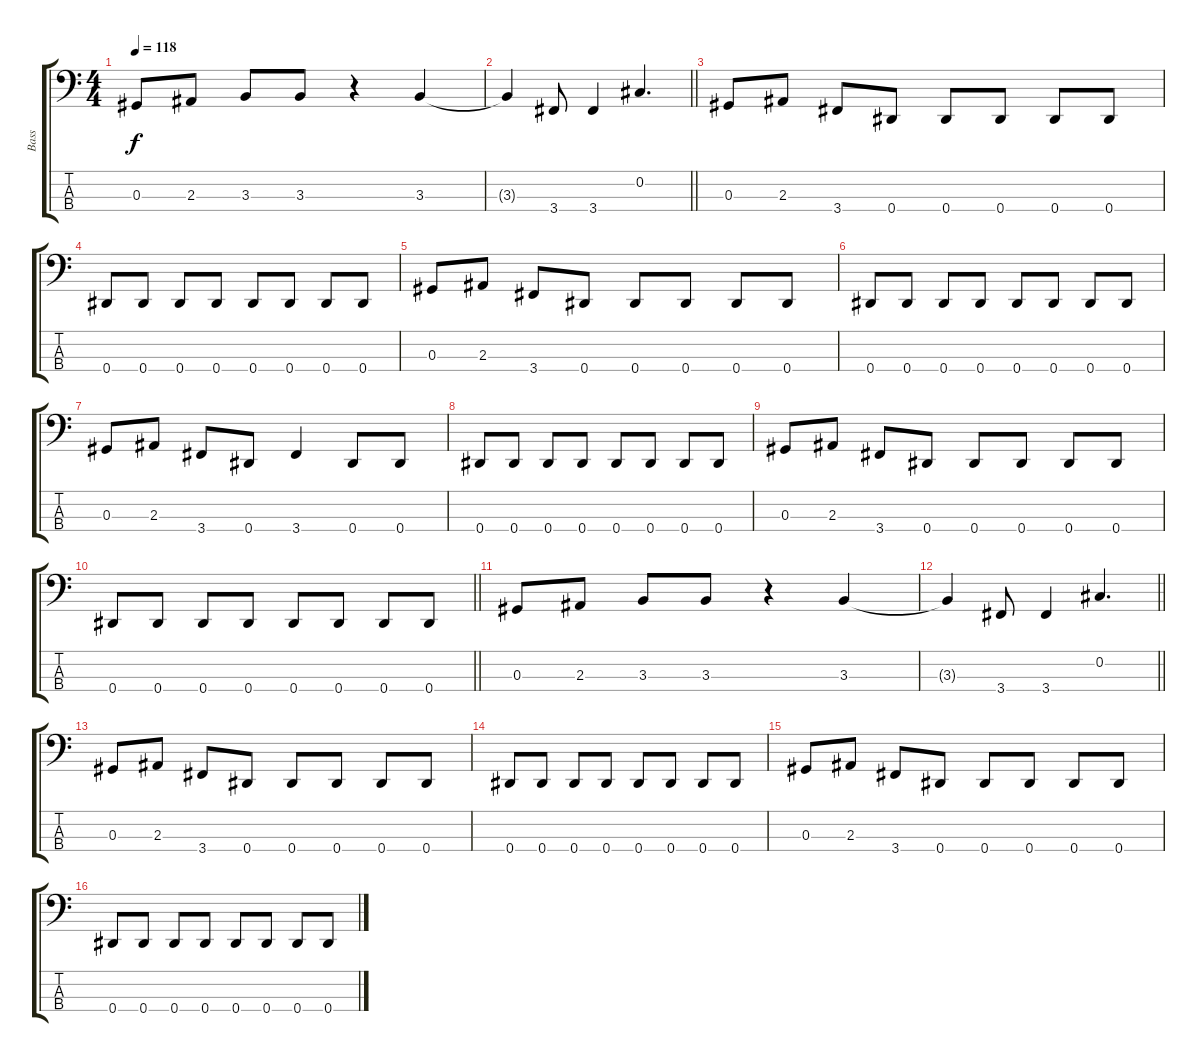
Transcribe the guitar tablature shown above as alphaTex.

\track ("Bass" "Bass") {instrument electricbassfinger}
\staff {score tabs}
\tuning (Gb2 Db2 Ab1 Eb1) {hide}
\ts (4 4)
\tempo 118
\clef f4
\ks c
0.3.8{dy f} 2.3.8 3.3.8 3.3.8 r.4 3.3.4 |
\barLineRight lightlight
3.3{t}.4 3.4.8 3.4.4 0.2.4{d} |
0.3.8 2.3.8 3.4.8 0.4.8 0.4.8 0.4.8 0.4.8 0.4.8 |
0.4.8 0.4.8 0.4.8 0.4.8 0.4.8 0.4.8 0.4.8 0.4.8 |
0.3.8 2.3.8 3.4.8 0.4.8 0.4.8 0.4.8 0.4.8 0.4.8 |
0.4.8 0.4.8 0.4.8 0.4.8 0.4.8 0.4.8 0.4.8 0.4.8 |
0.3.8 2.3.8 3.4.8 0.4.8 3.4.4 0.4.8 0.4.8 |
0.4.8 0.4.8 0.4.8 0.4.8 0.4.8 0.4.8 0.4.8 0.4.8 |
0.3.8 2.3.8 3.4.8 0.4.8 0.4.8 0.4.8 0.4.8 0.4.8 |
\barLineRight lightlight
0.4.8 0.4.8 0.4.8 0.4.8 0.4.8 0.4.8 0.4.8 0.4.8 |
0.3.8 2.3.8 3.3.8 3.3.8 r.4 3.3.4 |
\barLineRight lightlight
3.3{t}.4 3.4.8 3.4.4 0.2.4{d} |
0.3.8{volume 13} 2.3.8 3.4.8 0.4.8 0.4.8 0.4.8 0.4.8 0.4.8 |
0.4.8 0.4.8 0.4.8 0.4.8 0.4.8 0.4.8 0.4.8 0.4.8 |
0.3.8 2.3.8 3.4.8 0.4.8 0.4.8 0.4.8 0.4.8 0.4.8 |
0.4.8 0.4.8 0.4.8 0.4.8 0.4.8 0.4.8 0.4.8 0.4.8
